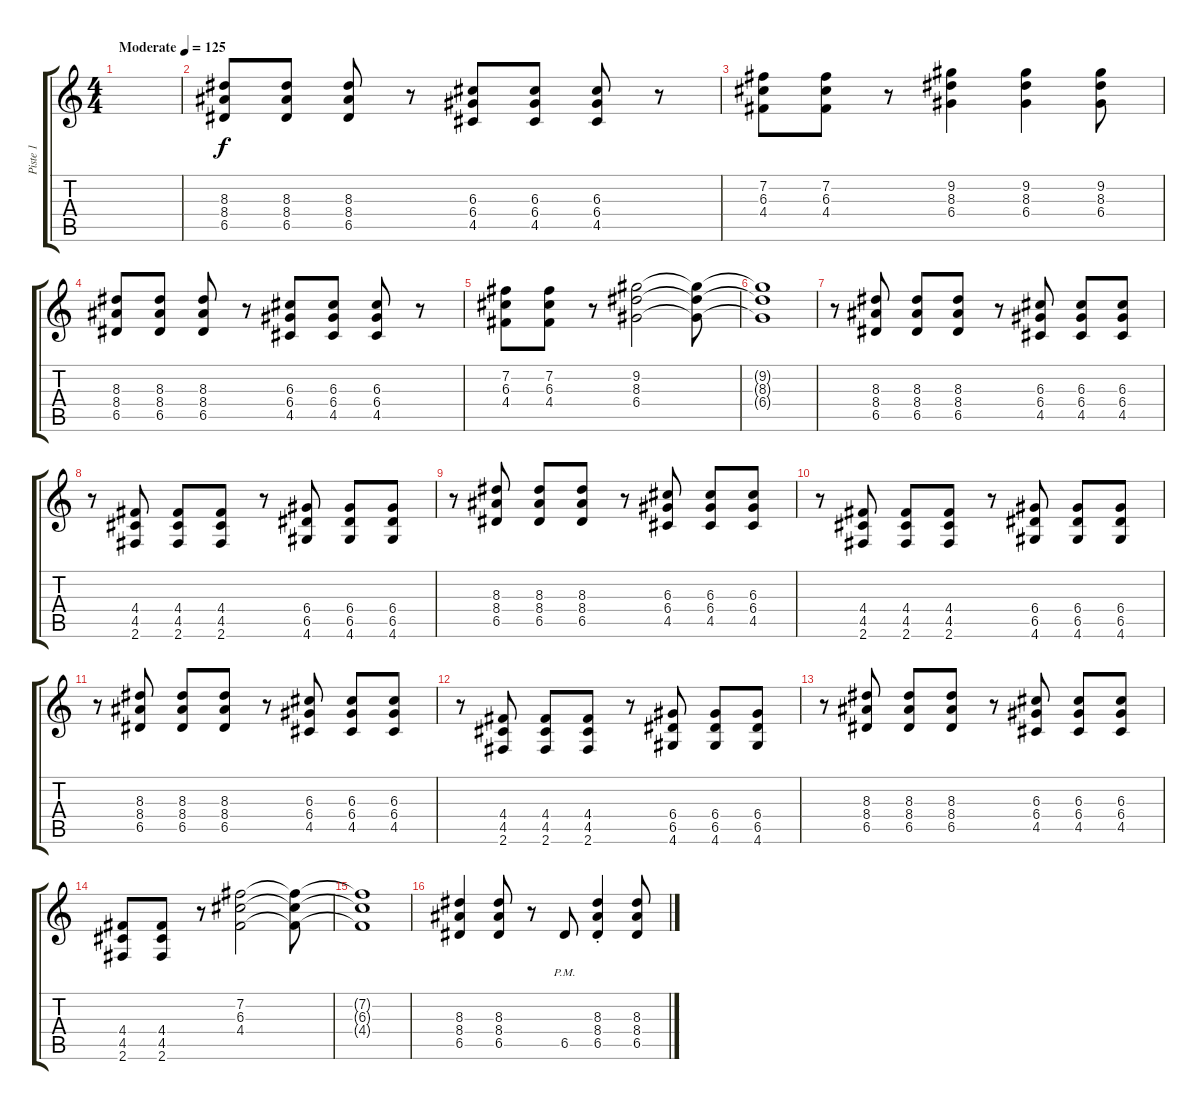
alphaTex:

\track ("Piste 1" "Piste 1") {instrument distortionguitar}
\staff {score tabs}
\tuning (E4 B3 G3 D3 A2 E2) {hide}
\ts (4 4)
\tempo (125 "Moderate")
\clef g2
\ks c
|
(8.3 8.4 6.5).8 (8.3 8.4 6.5).8 (8.3 8.4 6.5).8 r.8 (6.3 6.4 4.5).8 (6.3 6.4 4.5).8 (6.3 6.4 4.5).8 r.8 |
(7.2 6.3 4.4).8 (7.2 6.3 4.4).8 r.8 (9.2 8.3 6.4).4 (9.2 8.3 6.4).4 (9.2 8.3 6.4).8 |
(8.3 8.4 6.5).8 (8.3 8.4 6.5).8 (8.3 8.4 6.5).8 r.8 (6.3 6.4 4.5).8 (6.3 6.4 4.5).8 (6.3 6.4 4.5).8 r.8 |
(7.2 6.3 4.4).8 (7.2 6.3 4.4).8 r.8 (9.2 8.3 6.4).2 (9.2{t} 8.3{t} 6.4{t}).8 |
(9.2{t} 8.3{t} 6.4{t}).1 |
r.8 (8.3 8.4 6.5).8 (8.3 8.4 6.5).8 (8.3 8.4 6.5).8 r.8 (6.3 6.4 4.5).8 (6.3 6.4 4.5).8 (6.3 6.4 4.5).8 |
r.8 (4.4 4.5 2.6).8 (4.4 4.5 2.6).8 (4.4 4.5 2.6).8 r.8 (6.4 6.5 4.6).8 (6.4 6.5 4.6).8 (6.4 6.5 4.6).8 |
r.8 (8.3 8.4 6.5).8 (8.3 8.4 6.5).8 (8.3 8.4 6.5).8 r.8 (6.3 6.4 4.5).8 (6.3 6.4 4.5).8 (6.3 6.4 4.5).8 |
r.8 (4.4 4.5 2.6).8 (4.4 4.5 2.6).8 (4.4 4.5 2.6).8 r.8 (6.4 6.5 4.6).8 (6.4 6.5 4.6).8 (6.4 6.5 4.6).8 |
r.8 (8.3 8.4 6.5).8 (8.3 8.4 6.5).8 (8.3 8.4 6.5).8 r.8 (6.3 6.4 4.5).8 (6.3 6.4 4.5).8 (6.3 6.4 4.5).8 |
r.8 (4.4 4.5 2.6).8 (4.4 4.5 2.6).8 (4.4 4.5 2.6).8 r.8 (6.4 6.5 4.6).8 (6.4 6.5 4.6).8 (6.4 6.5 4.6).8 |
r.8 (8.3 8.4 6.5).8 (8.3 8.4 6.5).8 (8.3 8.4 6.5).8 r.8 (6.3 6.4 4.5).8 (6.3 6.4 4.5).8 (6.3 6.4 4.5).8 |
(4.4 4.5 2.6).8 (4.4 4.5 2.6).8 r.8 (7.2 6.3 4.4).2 (7.2{t} 6.3{t} 4.4{t}).8 |
(7.2{t} 6.3{t} 4.4{t}).1 |
(8.3 8.4 6.5).4 (8.3 8.4 6.5).8 r.8 6.5{pm}.8 (8.3{st} 8.4{st} 6.5{st}).4 (8.3 8.4 6.5).8
